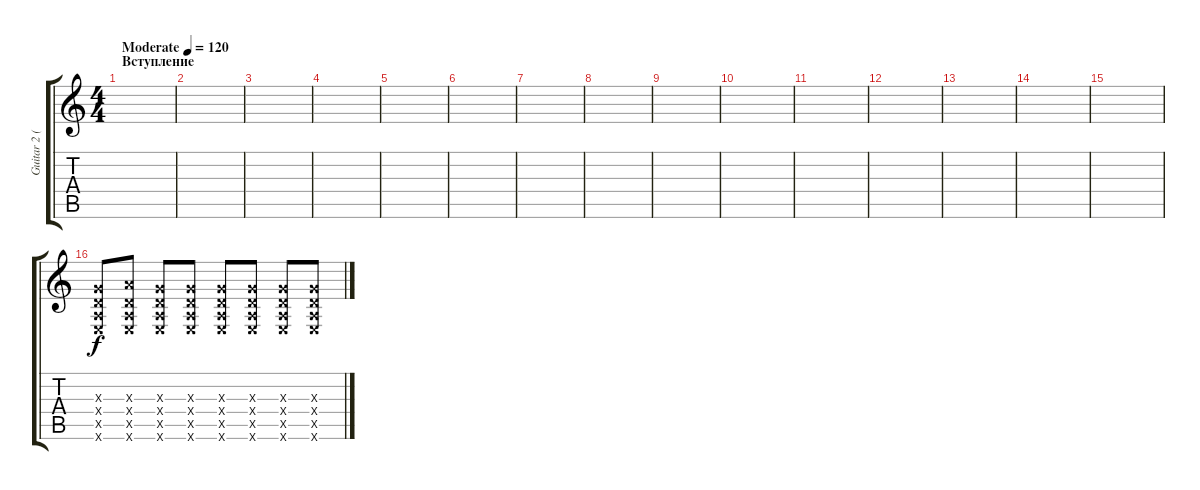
\track ("Guitar 2 (Колян)" "Guitar 2 (") {instrument distortionguitar}
\staff {score tabs}
\tuning (E4 B3 G3 D3 A2 E2) {hide}
\ts (4 4)
\section ("" "Вступление")
\tempo (120 "Moderate")
\tempo 200
\tempo (120 "Moderate")
\clef g2
\ks c
|
|
|
|
|
|
|
|
|
|
|
|
|
|
|
(0.3{x} 0.4{x} 0.5{x} 0.6{x}).8 (2.3{x} 0.4{x} 0.5{x} 0.6{x}).8 (0.3{x} 0.4{x} 0.5{x} 0.6{x}).8 (0.3{x} 0.4{x} 0.5{x} 0.6{x}).8 (0.3{x} 0.4{x} 0.5{x} 0.6{x}).8 (0.3{x} 0.4{x} 0.5{x} 0.6{x}).8 (0.3{x} 0.4{x} 0.5{x} 0.6{x}).8 (0.3{x} 0.4{x} 0.5{x} 0.6{x}).8
